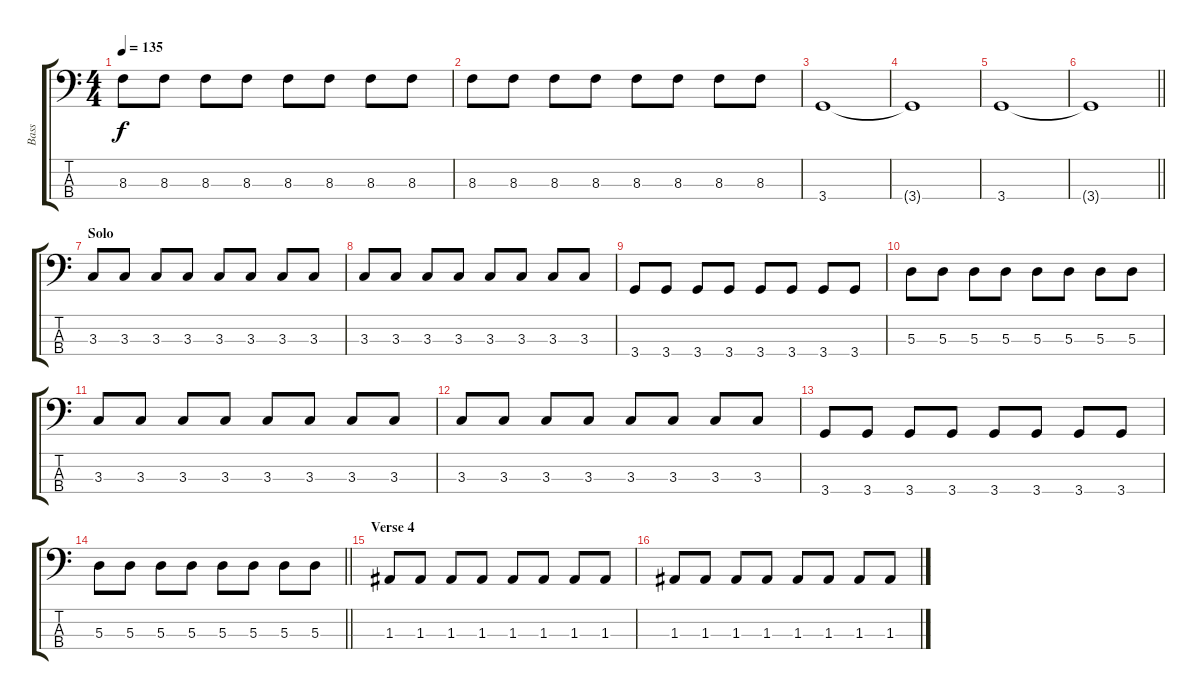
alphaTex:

\track ("Bass" "Bass") {instrument electricbassfinger}
\staff {score tabs}
\tuning (G2 D2 A1 E1) {hide}
\ts (4 4)
\tempo 135
\clef f4
\ks c
8.3.8{dy f} 8.3.8 8.3.8 8.3.8 8.3.8 8.3.8 8.3.8 8.3.8 |
8.3.8 8.3.8 8.3.8 8.3.8 8.3.8 8.3.8 8.3.8 8.3.8 |
3.4.1 |
3.4{t}.1 |
3.4.1 |
\barLineRight lightlight
3.4{t}.1 |
\section ("" "Solo")
3.3.8 3.3.8 3.3.8 3.3.8 3.3.8 3.3.8 3.3.8 3.3.8 |
3.3.8 3.3.8 3.3.8 3.3.8 3.3.8 3.3.8 3.3.8 3.3.8 |
3.4.8 3.4.8 3.4.8 3.4.8 3.4.8 3.4.8 3.4.8 3.4.8 |
5.3.8 5.3.8 5.3.8 5.3.8 5.3.8 5.3.8 5.3.8 5.3.8 |
3.3.8 3.3.8 3.3.8 3.3.8 3.3.8 3.3.8 3.3.8 3.3.8 |
3.3.8 3.3.8 3.3.8 3.3.8 3.3.8 3.3.8 3.3.8 3.3.8 |
3.4.8 3.4.8 3.4.8 3.4.8 3.4.8 3.4.8 3.4.8 3.4.8 |
\barLineRight lightlight
5.3.8 5.3.8 5.3.8 5.3.8 5.3.8 5.3.8 5.3.8 5.3.8 |
\section ("" "Verse 4")
1.3.8 1.3.8 1.3.8 1.3.8 1.3.8 1.3.8 1.3.8 1.3.8 |
1.3.8 1.3.8 1.3.8 1.3.8 1.3.8 1.3.8 1.3.8 1.3{sl}.8
